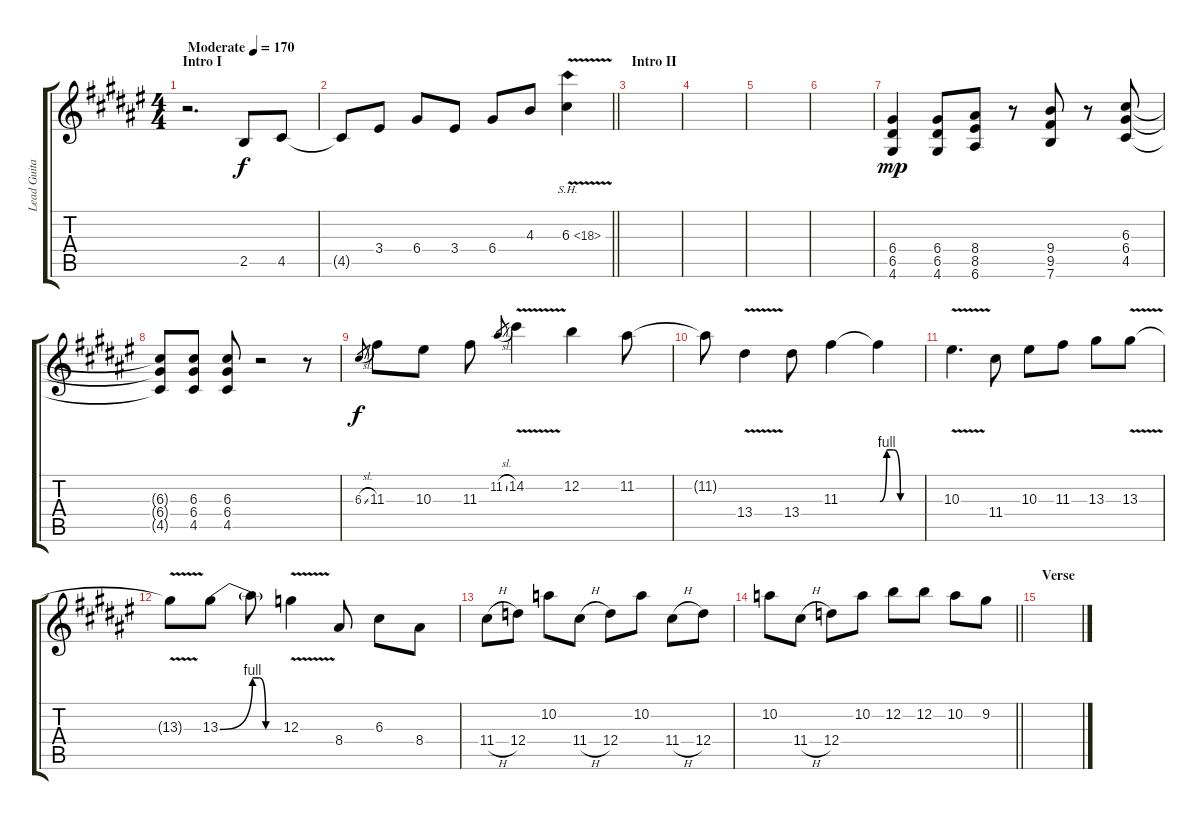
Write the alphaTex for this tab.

\track ("Lead Guitar" "Lead Guita") {instrument overdrivenguitar}
\staff {score tabs}
\tuning (E4 B3 G3 D3 A2 E2) {hide}
\ts (4 4)
\section ("" "Intro I")
\tempo (170 "Moderate")
\clef g2
\ks f#
r.2{d dy f instrument overdrivenguitar} 2.5.8 4.5.8 |
\barLineRight lightlight
4.5{t}.8 3.4.8 6.4.8 3.4.8 6.4.8 4.3.8 6.3{sh 12 v}.4 |
\section ("" "Intro II")
|
|
|
|
(6.4 6.5 4.6).4{dy mp} (6.4 6.5 4.6).8 (8.4 8.5 6.6).8 r.8 (9.4 9.5 7.6).8 r.8 (6.3 6.4 4.5).8 |
(6.3{t} 6.4{t} 4.5{t}).8 (6.3 6.4 4.5).8 (6.3 6.4 4.5).8 r.2 r.8 |
6.3{sl}.8{gr dy f} 11.3.8 10.3.8 11.3.8 11.2{sl}.8{gr} 14.2{v}.4 12.2.4 11.2.8 |
11.2{t}.8 13.4{v}.4 13.4.8 11.3.4 11.3{be (custom 0 0 10 4 20 4 30 0 60 0) t}.4 |
10.3{v}.4{d} 11.4.8 10.3.8 11.3.8 13.3.8 13.3{v}.8 |
13.3{t}.8 13.3{be (bend 0 0 60 4)}.8 13.3{be (custom 0 4 15 4 30 0 60 0) t}.8 12.3{v}.4 8.4.8 6.3.8 8.4.8 |
11.4{h}.8 12.4.8 10.2.8 11.4{h}.8 12.4.8 10.2.8 11.4{h}.8 12.4.8 |
\barLineRight lightlight
10.2.8 11.4{h}.8 12.4.8 10.2.8 12.2.8 12.2.8 10.2.8 9.2.8 |
\section ("" "Verse")
